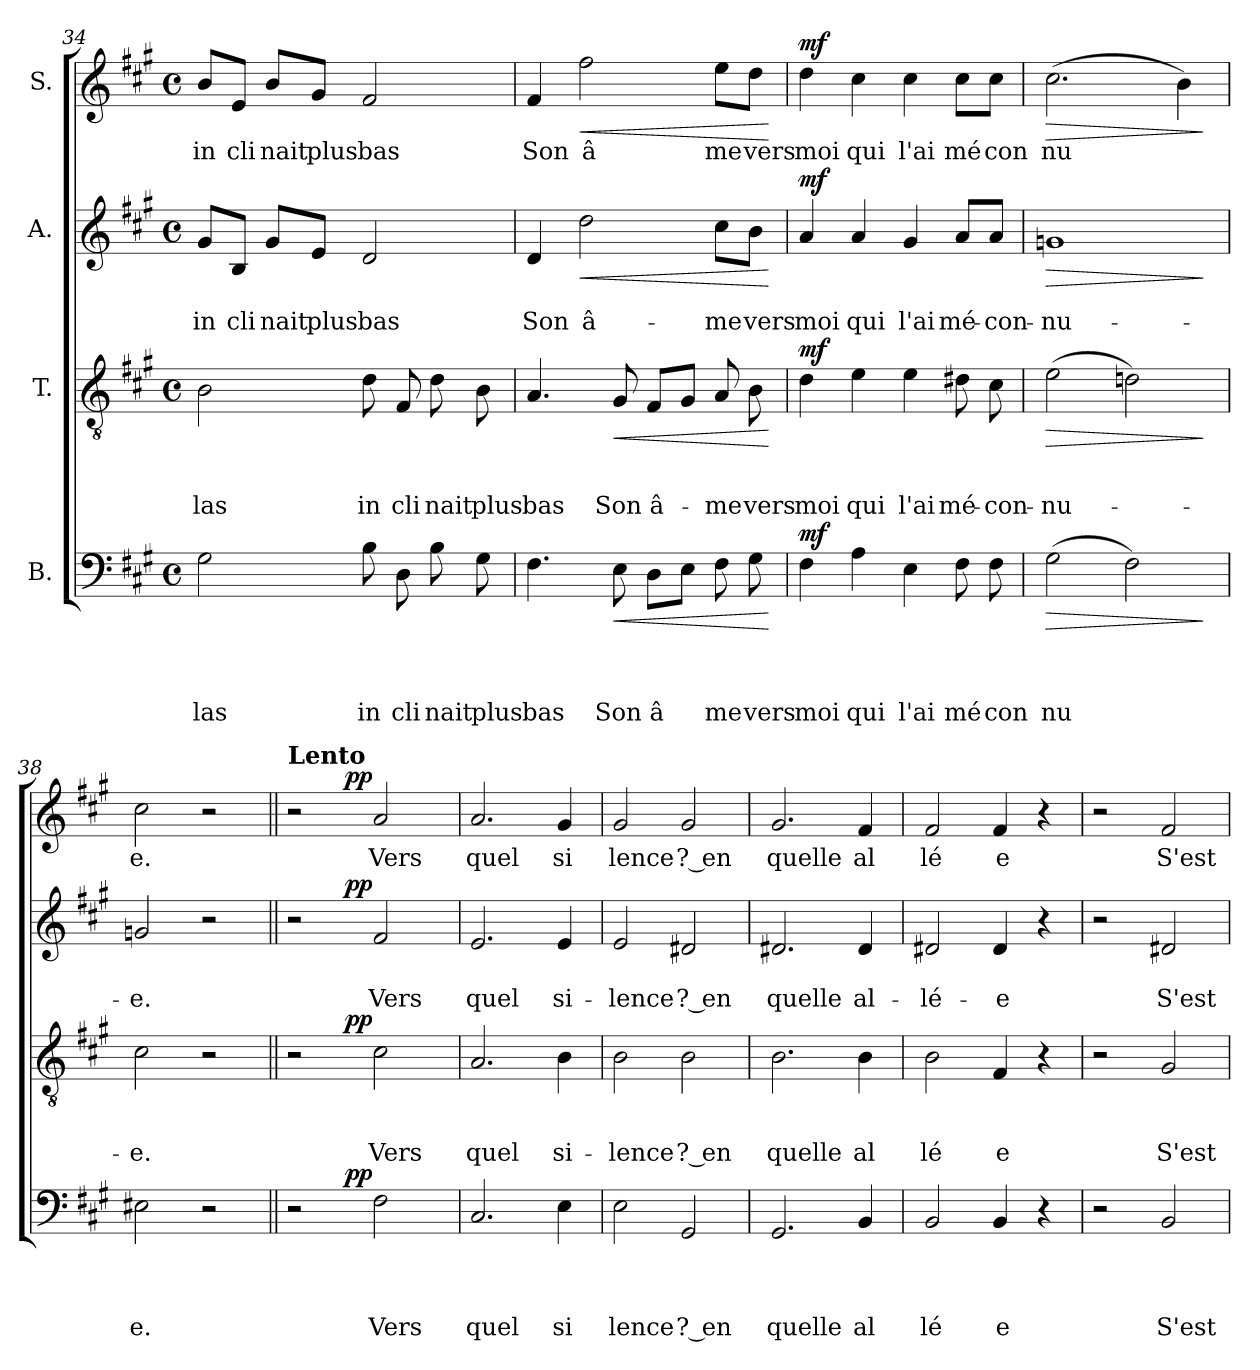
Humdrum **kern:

**kern	**text	**text	**text	**text	**dynam	**kern	**text	**text	**text	**dynam	**kern	**text	**text	**dynam	**kern	**text	**dynam
*part4	*part4	*part4	*part4	*part4	*part4	*part3	*part3	*part3	*part3	*part3	*part2	*part2	*part2	*part2	*part1	*part1	*part1
*staff4	*staff4	*staff4	*staff4	*staff4	*staff4	*staff3	*staff3	*staff3	*staff3	*staff3	*staff2	*staff2	*staff2	*staff2	*staff1	*staff1	*staff1
*I"B.	*	*	*	*	*	*I"T.	*	*	*	*	*I"A.	*	*	*	*I"S.	*	*
*clefF4	*	*	*	*	*	*clefGv2	*	*	*	*	*clefG2	*	*	*	*clefG2	*	*
*k[f#c#g#]	*	*	*	*	*	*k[f#c#g#]	*	*	*	*	*k[f#c#g#]	*	*	*	*k[f#c#g#]	*	*
*A:	*	*	*	*	*	*A:	*	*	*	*	*A:	*	*	*	*A:	*	*
*M4/4	*	*	*	*	*	*M4/4	*	*	*	*	*M4/4	*	*	*	*M4/4	*	*
*met(c)	*	*	*	*	*	*met(c)	*	*	*	*	*met(c)	*	*	*	*met(c)	*	*
=34	=34	=34	=34	=34	=34	=34	=34	=34	=34	=34	=34	=34	=34	=34	=34	=34	=34
!	!	!	!	!LO:LY:b	!	!	!	!	!LO:LY:b	!	!	!	!LO:LY:b	!	!	!LO:LY:b	!
2G#\	.	.	.	las	.	2B\	.	.	las	.	8g#/L	.	in	.	8b/L	in	.
!	!	!	!	!	!	!	!	!	!	!	!	!	!LO:LY:b	!	!	!LO:LY:b	!
.	.	.	.	.	.	.	.	.	.	.	8B/J	.	cli	.	8e/J	cli	.
!	!	!	!	!	!	!	!	!	!	!	!	!	!LO:LY:b	!	!	!LO:LY:b	!
.	.	.	.	.	.	.	.	.	.	.	8g#/L	.	nait	.	8b/L	nait	.
!	!	!	!	!	!	!	!	!	!	!	!	!	!LO:LY:b	!	!	!LO:LY:b	!
.	.	.	.	.	.	.	.	.	.	.	8e/J	.	plus	.	8g#/J	plus	.
!	!	!	!	!LO:LY:b	!	!	!	!	!LO:LY:b	!	!	!	!LO:LY:b	!	!	!LO:LY:b	!
8B\	.	.	.	in	.	8d\	.	.	in	.	2d/	.	bas	.	2f#/	bas	.
!	!	!	!	!LO:LY:b	!	!	!	!	!LO:LY:b	!	!	!	!	!	!	!	!
8D\	.	.	.	cli	.	8F#/	.	.	cli	.	.	.	.	.	.	.	.
!	!	!	!	!LO:LY:b	!	!	!	!	!LO:LY:b	!	!	!	!	!	!	!	!
8B\	.	.	.	nait	.	8d\	.	.	nait	.	.	.	.	.	.	.	.
!	!	!	!	!LO:LY:b	!	!	!	!	!LO:LY:b	!	!	!	!	!	!	!	!
8G#\	.	.	.	plus	.	8B\	.	.	plus	.	.	.	.	.	.	.	.
!!LO:PB:g=z
=35	=35	=35	=35	=35	=35	=35	=35	=35	=35	=35	=35	=35	=35	=35	=35	=35	=35
!	!	!	!	!LO:LY:b	!	!	!	!	!LO:LY:b	!	!	!	!LO:LY:b	!	!	!LO:LY:b	!
4.F#\	.	.	.	bas	.	4.A/	.	.	bas	.	4d/	.	Son	.	4f#/	Son	.
!	!	!	!	!	!	!	!	!	!	!	!	!	!LO:LY:b	!LO:HP:b	!	!LO:LY:b	!LO:HP:b
.	.	.	.	.	.	.	.	.	.	.	2dd\	.	â-	<	2ff#\	â	<
!	!	!	!	!LO:LY:b	!LO:HP:b	!	!	!	!LO:LY:b	!LO:HP:b	!	!	!	!	!	!	!
8E\	.	.	.	Son	<	8G#/	.	.	Son	<	.	.	.	.	.	.	.
!	!	!	!	!LO:LY:b	!	!	!	!	!LO:LY:b	!	!	!	!	!	!	!	!
8D\L	.	.	.	â	.	8F#/L	.	.	â-	.	.	.	.	.	.	.	.
8E\J	.	.	.	.	.	8G#/J	.	.	.	.	.	.	.	.	.	.	.
!	!	!	!	!LO:LY:b	!	!	!	!	!LO:LY:b	!	!	!	!LO:LY:b	!	!	!LO:LY:b	!
8F#\	.	.	.	me	.	8A/	.	.	-me	.	8cc#\L	.	-me	.	8ee\L	me	.
!	!	!	!	!LO:LY:b	!	!	!	!	!LO:LY:b	!	!	!	!LO:LY:b	!	!	!LO:LY:b	!
8G#\	.	.	.	vers	.	8B\	.	.	vers	.	8b\J	.	vers	.	8dd\J	vers	.
.	.	.	.	.	[	.	.	.	.	[	.	.	.	[	.	.	[
=36	=36	=36	=36	=36	=36	=36	=36	=36	=36	=36	=36	=36	=36	=36	=36	=36	=36
!	!	!	!	!LO:LY:b	!LO:DY:a	!	!	!	!LO:LY:b	!LO:DY:a	!	!	!LO:LY:b	!LO:DY:a	!	!LO:LY:b	!LO:DY:a
4F#\	.	.	.	moi	mf	4d\	.	.	moi	mf	4a/	.	moi	mf	4dd\	moi	mf
!	!	!	!	!LO:LY:b	!	!	!	!	!LO:LY:b	!	!	!	!LO:LY:b	!	!	!LO:LY:b	!
4A\	.	.	.	qui	.	4e\	.	.	qui	.	4a/	.	qui	.	4cc#\	qui	.
!	!	!	!	!LO:LY:b	!	!	!	!	!LO:LY:b	!	!	!	!LO:LY:b	!	!	!LO:LY:b	!
4E\	.	.	.	l'ai	.	4e\	.	.	l'ai	.	4g#/	.	l'ai	.	4cc#\	l'ai	.
!	!	!	!	!LO:LY:b	!	!	!	!	!LO:LY:b	!	!	!	!LO:LY:b	!	!	!LO:LY:b	!
8F#\	.	.	.	mé	.	8d#X\	.	.	mé-	.	8a/L	.	mé-	.	8cc#\L	mé	.
!	!	!	!	!LO:LY:b	!	!	!	!	!LO:LY:b	!	!	!	!LO:LY:b	!	!	!LO:LY:b	!
8F#\	.	.	.	con	.	8c#\	.	.	-con-	.	8a/J	.	-con-	.	8cc#\J	con	.
=37	=37	=37	=37	=37	=37	=37	=37	=37	=37	=37	=37	=37	=37	=37	=37	=37	=37
!	!	!	!	!LO:LY:b	!LO:HP:b	!	!	!	!LO:LY:b	!LO:HP:b	!	!	!LO:LY:b	!LO:HP:b	!	!LO:LY:b	!LO:HP:b
(>2G#\	.	.	.	nu	>	(>2e\	.	.	-nu-	>	1gn	.	-nu-	>	(>2.cc#\	nu	>
2F#\)	.	.	.	.	.	2dn\)	.	.	.	.	.	.	.	.	.	.	.
.	.	.	.	.	.	.	.	.	.	.	.	.	.	.	4b\)	.	.
.	.	.	.	.	]	.	.	.	.	]	.	.	.	]	.	.	]
=38	=38	=38	=38	=38	=38	=38	=38	=38	=38	=38	=38	=38	=38	=38	=38	=38	=38
!	!	!	!	!LO:LY:b	!	!	!	!	!LO:LY:b	!	!	!	!LO:LY:b	!	!	!LO:LY:b	!
2E#X\	.	.	.	e.	.	2c#\	.	.	-e.	.	2gn/	.	-e.	.	2cc#\	e.	.
2r	.	.	.	.	.	2r	.	.	.	.	2r	.	.	.	2r	.	.
=39||	=39||	=39||	=39||	=39||	=39||	=39||	=39||	=39||	=39||	=39||	=39||	=39||	=39||	=39||	=39||	=39||	=39||
*^	*	*	*	*	*	*^	*	*	*	*	*^	*	*	*	*^	*	*
!	!	!	!	!	!	!	!	!	!	!	!	!	!	!	!	!	!	!LO:TX:a:B:t=Lento	!	!	!
2r	4.ryy	.	.	.	.	.	2r	4.ryy	.	.	.	.	2r	4.ryy	.	.	.	2r	4.ryy	.	.
!	!	!	!	!	!	!LO:DY:a	!	!	!	!	!	!LO:DY:a	!	!	!	!	!LO:DY:a	!	!	!	!LO:DY:a
.	2ryy	.	.	.	.	pp	.	2ryy	.	.	.	pp	.	2ryy	.	.	pp	.	2ryy	.	pp
!	!	!	!	!	!LO:LY:b	!	!	!	!	!	!LO:LY:b	!	!	!	!	!LO:LY:b	!	!	!	!LO:LY:b	!
2F#\	.	.	.	.	Vers	.	2c#\	.	.	.	Vers	.	2f#/	.	.	Vers	.	2a/	.	Vers	.
.	8ryy	.	.	.	.	.	.	8ryy	.	.	.	.	.	8ryy	.	.	.	.	8ryy	.	.
=40	=40	=40	=40	=40	=40	=40	=40	=40	=40	=40	=40	=40	=40	=40	=40	=40	=40	=40	=40	=40	=40
!	!	!	!	!	!LO:LY:b	!	!	!	!	!	!LO:LY:b	!	!	!	!	!LO:LY:b	!	!	!	!LO:LY:b	!
*v	*v	*	*	*	*	*	*	*	*	*	*	*	*v	*v	*	*	*	*v	*v	*	*
*	*	*	*	*	*	*v	*v	*	*	*	*	*	*	*	*	*	*	*
2.C#/	.	.	.	quel	.	2.A/	.	.	quel	.	2.e/	.	quel	.	2.a/	quel	.
!	!	!	!	!LO:LY:b	!	!	!	!	!LO:LY:b	!	!	!	!LO:LY:b	!	!	!LO:LY:b	!
4E\	.	.	.	si	.	4B\	.	.	si-	.	4e/	.	si-	.	4g#/	si	.
!!LO:LB:g=z
=41	=41	=41	=41	=41	=41	=41	=41	=41	=41	=41	=41	=41	=41	=41	=41	=41	=41
!	!	!	!	!LO:LY:b	!	!	!	!	!LO:LY:b	!	!	!	!LO:LY:b	!	!	!LO:LY:b	!
2E\	.	.	.	lence	.	2B\	.	.	-lence	.	2e/	.	-lence	.	2g#/	lence	.
!	!	!	!	!LO:LY:b:rj	!	!	!	!	!LO:LY:b:rj	!	!	!	!LO:LY:b:rj	!	!	!LO:LY:b:rj	!
2GG#/	.	.	.	? en	.	2B\	.	.	? en	.	2d#X/	.	? en	.	2g#/	? en	.
=42	=42	=42	=42	=42	=42	=42	=42	=42	=42	=42	=42	=42	=42	=42	=42	=42	=42
!	!	!	!	!LO:LY:b	!	!	!	!	!LO:LY:b	!	!	!	!LO:LY:b	!	!	!LO:LY:b	!
2.GG#/	.	.	.	quelle	.	2.B\	.	.	quelle	.	2.d#X/	.	quelle	.	2.g#/	quelle	.
!	!	!	!	!LO:LY:b	!	!	!	!	!LO:LY:b	!	!	!	!LO:LY:b	!	!	!LO:LY:b	!
4BB/	.	.	.	al	.	4B\	.	.	al	.	4d#/	.	al-	.	4f#/	al	.
=43	=43	=43	=43	=43	=43	=43	=43	=43	=43	=43	=43	=43	=43	=43	=43	=43	=43
!	!	!	!	!LO:LY:b	!	!	!	!	!LO:LY:b	!	!	!	!LO:LY:b	!	!	!LO:LY:b	!
2BB/	.	.	.	lé	.	2B\	.	.	lé	.	2d#X/	.	-lé-	.	2f#/	lé	.
!	!	!	!	!LO:LY:b	!	!	!	!	!LO:LY:b	!	!	!	!LO:LY:b	!	!	!LO:LY:b	!
4BB/	.	.	.	e	.	4F#/	.	.	e	.	4d#/	.	-e	.	4f#/	e	.
4r	.	.	.	.	.	4r	.	.	.	.	4r	.	.	.	4r	.	.
=44	=44	=44	=44	=44	=44	=44	=44	=44	=44	=44	=44	=44	=44	=44	=44	=44	=44
2r	.	.	.	.	.	2r	.	.	.	.	2r	.	.	.	2r	.	.
!	!	!	!	!LO:LY:b	!	!	!	!	!LO:LY:b	!	!	!	!LO:LY:b	!	!	!LO:LY:b	!
2BB/	.	.	.	S'est	.	2G#/	.	.	S'est	.	2d#X/	.	S'est-	.	2f#/	S'est	.
=	=	=	=	=	=	=	=	=	=	=	=	=	=	=	=	=	=
*-	*-	*-	*-	*-	*-	*-	*-	*-	*-	*-	*-	*-	*-	*-	*-	*-	*-
